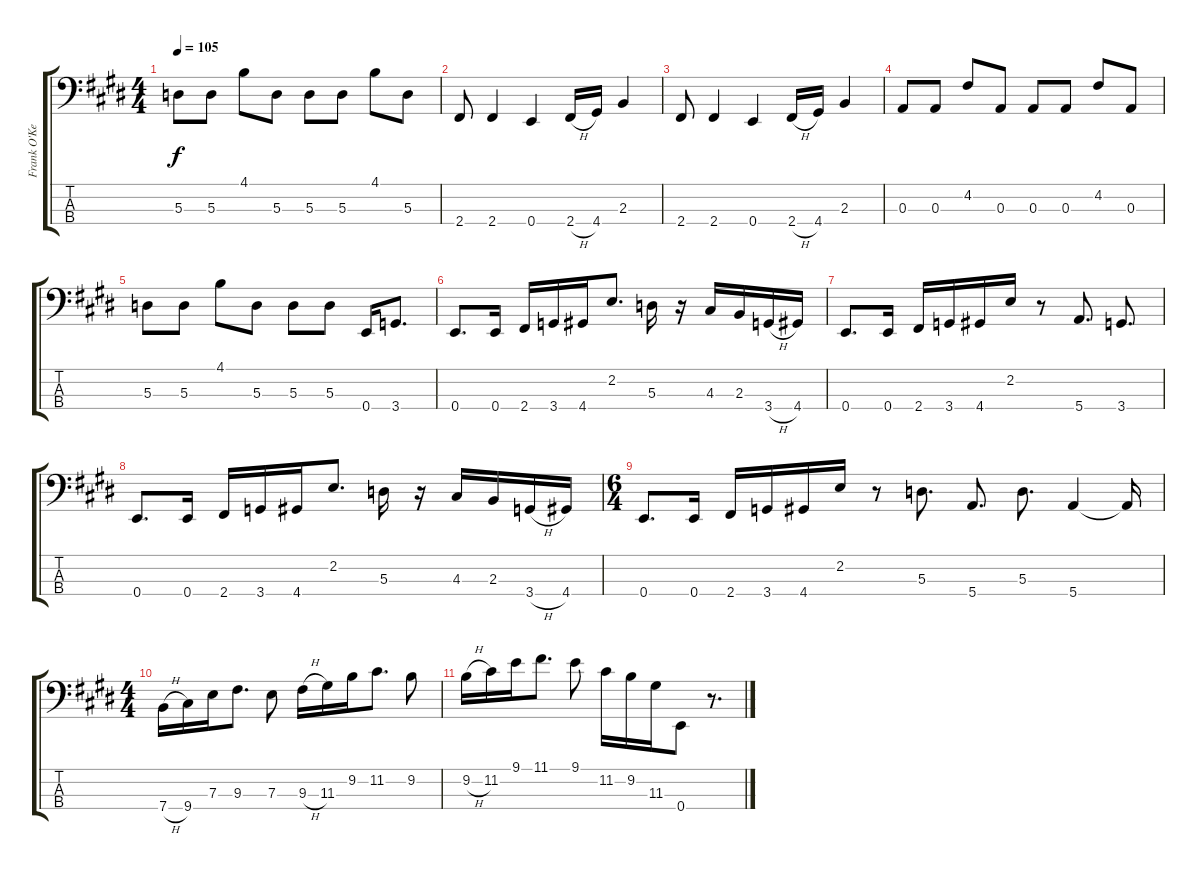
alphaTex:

\track ("Frank O'Keefe Bass" "Frank O'Ke") {instrument electricbassfinger}
\staff {score tabs}
\tuning (G2 D2 A1 E1) {hide}
\ts (4 4)
\tempo 105
\clef f4
\ks e
5.3.8{dy f} 5.3.8 4.1.8 5.3.8 5.3.8 5.3.8 4.1.8 5.3.8 |
2.4.8 2.4.4 0.4.4 2.4{h}.16 4.4.16 2.3.4 |
2.4.8 2.4.4 0.4.4 2.4{h}.16 4.4.16 2.3.4 |
0.3.8 0.3.8 4.2.8 0.3.8 0.3.8 0.3.8 4.2.8 0.3.8 |
5.3.8 5.3.8 4.1.8 5.3.8 5.3.8 5.3.8 0.4.16 3.4.8{d} |
0.4.8{d} 0.4.16 2.4.16 3.4.16 4.4.16 2.2.8{d} 5.3.16 r.16 4.3.16 2.3.16 3.4{h}.16 4.4.16 |
0.4.8{d} 0.4.16 2.4.16 3.4.16 4.4.16 2.2.16 r.8 5.4.8{d} 3.4.8{d} |
0.4.8{d} 0.4.16 2.4.16 3.4.16 4.4.16 2.2.8{d} 5.3.16 r.16 4.3.16 2.3.16 3.4{h}.16 4.4.16 |
\ts (6 4)
0.4.8{d} 0.4.16 2.4.16 3.4.16 4.4.16 2.2.16 r.8 5.3.8{d} 5.4.8{d} 5.3.8{d} 5.4.4 5.4{t}.16 |
\ts (4 4)
7.4{h}.16 9.4.16 7.3.16 9.3.8{d} 7.3.8 9.3{h}.16 11.3.16 9.2.16 11.2.8{d} 9.2.8 |
9.2{h}.16 11.2.16 9.1.16 11.1.8{d} 9.1.8 11.2.16 9.2.16 11.3.16 0.4.8 r.8{d}
